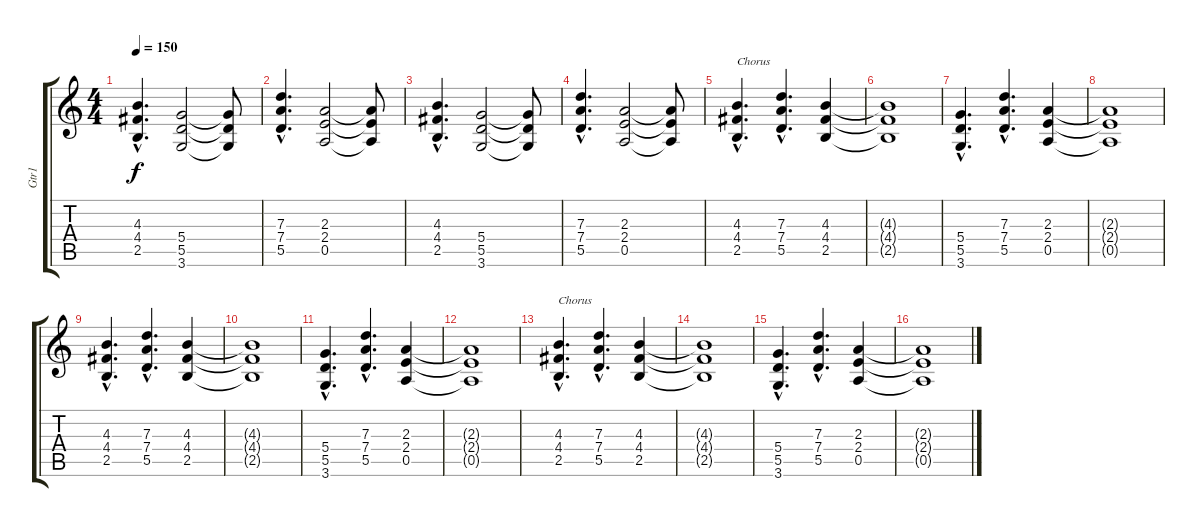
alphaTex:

\track ("Gtr1" "Gtr1") {instrument overdrivenguitar}
\staff {score tabs}
\tuning (E4 B3 G3 D3 A2 E2) {hide}
\ts (4 4)
\tempo 150
\clef g2
\ks c
(4.3{hac} 4.4{hac} 2.5{hac}).4{d dy f} (5.4 5.5 3.6).2 (5.4{t} 5.5{t} 3.6{t}).8 |
(7.3{hac} 7.4{hac} 5.5{hac}).4{d} (2.3 2.4 0.5).2 (2.3{t} 2.4{t} 0.5{t}).8 |
(4.3{hac} 4.4{hac} 2.5{hac}).4{d} (5.4 5.5 3.6).2 (5.4{t} 5.5{t} 3.6{t}).8 |
(7.3{hac} 7.4{hac} 5.5{hac}).4{d} (2.3 2.4 0.5).2 (2.3{t} 2.4{t} 0.5{t}).8 |
(4.3{hac} 4.4{hac} 2.5{hac}).4{d txt "Chorus"} (7.3{hac} 7.4{hac} 5.5{hac}).4{d} (4.3 4.4 2.5).4 |
(4.3{t} 4.4{t} 2.5{t}).1 |
(5.4{hac} 5.5{hac} 3.6{hac}).4{d} (7.3{hac} 7.4{hac} 5.5{hac}).4{d} (2.3 2.4 0.5).4 |
(2.3{t} 2.4{t} 0.5{t}).1 |
(4.3{hac} 4.4{hac} 2.5{hac}).4{d} (7.3{hac} 7.4{hac} 5.5{hac}).4{d} (4.3 4.4 2.5).4 |
(4.3{t} 4.4{t} 2.5{t}).1 |
(5.4{hac} 5.5{hac} 3.6{hac}).4{d} (7.3{hac} 7.4{hac} 5.5{hac}).4{d} (2.3 2.4 0.5).4 |
(2.3{t} 2.4{t} 0.5{t}).1 |
(4.3{hac} 4.4{hac} 2.5{hac}).4{d txt "Chorus"} (7.3{hac} 7.4{hac} 5.5{hac}).4{d} (4.3 4.4 2.5).4 |
(4.3{t} 4.4{t} 2.5{t}).1 |
(5.4{hac} 5.5{hac} 3.6{hac}).4{d} (7.3{hac} 7.4{hac} 5.5{hac}).4{d} (2.3 2.4 0.5).4 |
(2.3{t} 2.4{t} 0.5{t}).1
